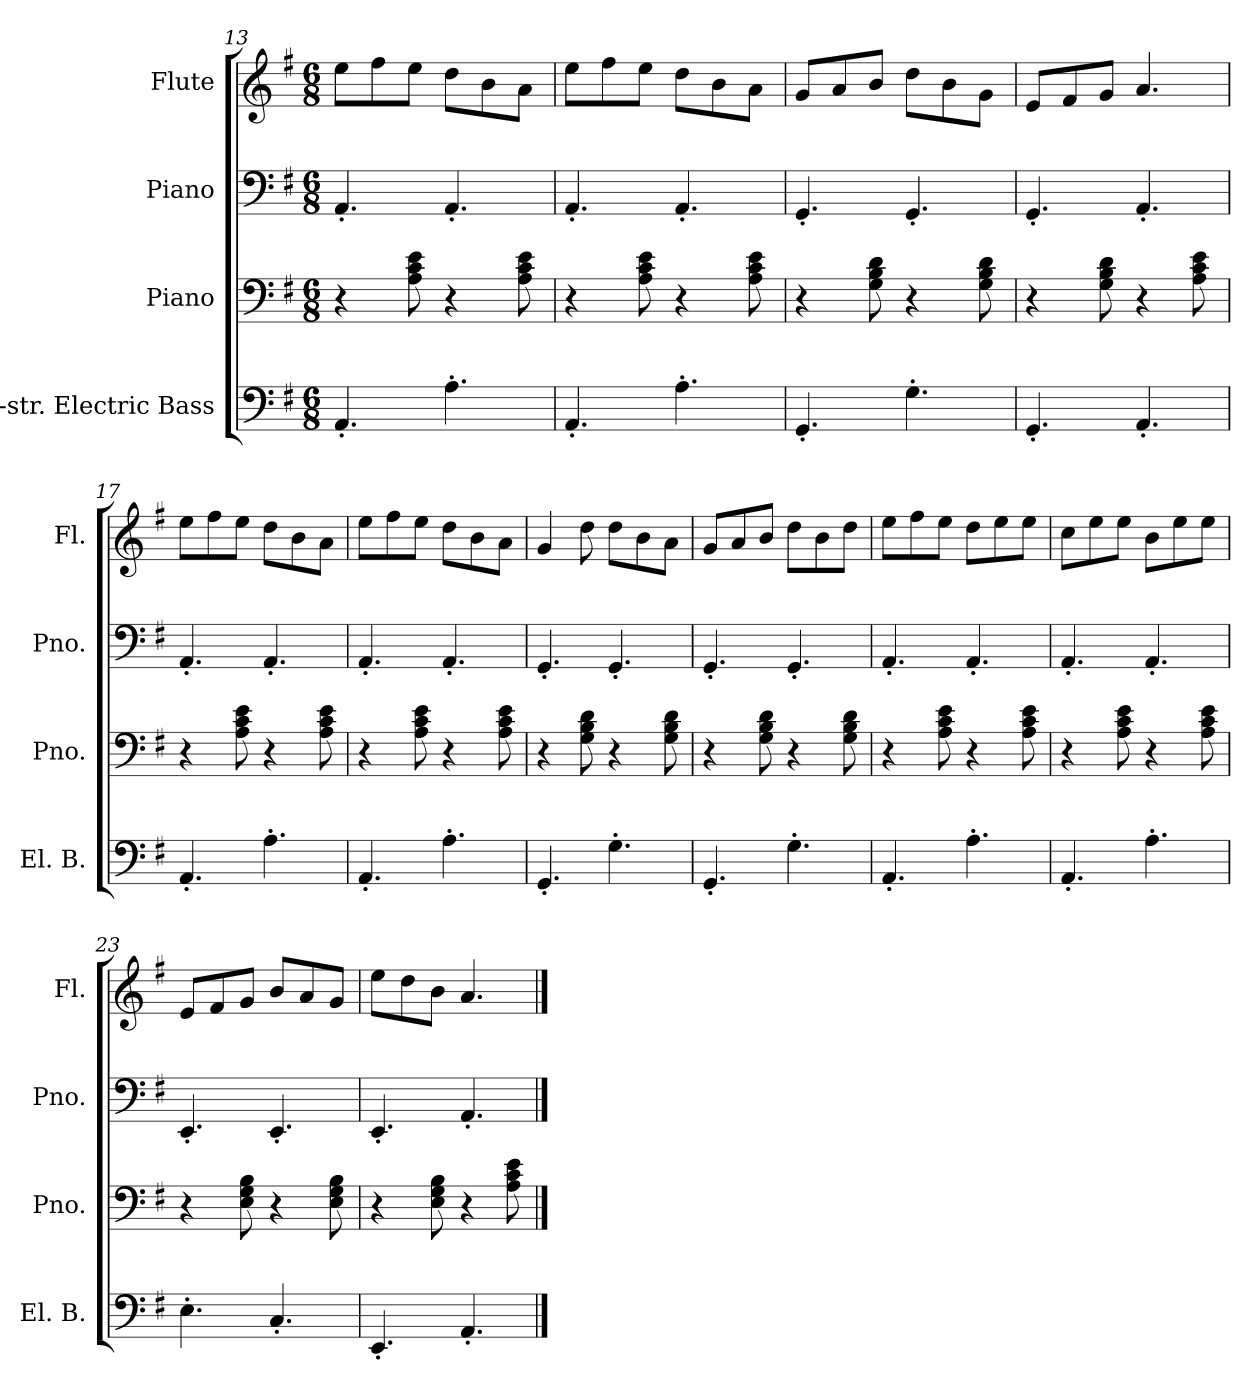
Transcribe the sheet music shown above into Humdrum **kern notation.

**kern	**kern	**kern	**kern
*part4	*part3	*part2	*part1
*staff4	*staff3	*staff2	*staff1
*I"5-str. Electric Bass	*I"Piano	*I"Piano	*I"Flute
*I'El. B.	*I'Pno.	*I'Pno.	*I'Fl.
*clefF4	*clefF4	*clefF4	*clefG2
*ITrd7c12	*	*	*
*k[f#]	*k[f#]	*k[f#]	*k[f#]
*M6/8	*M6/8	*M6/8	*M6/8
=13	=13	=13	=13
4.AAA'/	4r	4.AA'/	8ee\L
.	.	.	8ff#\
.	8A\ 8c\ 8e\	.	8ee\J
4.AA'\	4r	4.AA'/	8dd\L
.	.	.	8b\
.	8A\ 8c\ 8e\	.	8a\J
=14	=14	=14	=14
4.AAA'/	4r	4.AA'/	8ee\L
.	.	.	8ff#\
.	8A\ 8c\ 8e\	.	8ee\J
4.AA'\	4r	4.AA'/	8dd\L
.	.	.	8b\
.	8A\ 8c\ 8e\	.	8a\J
=15	=15	=15	=15
4.GGG'/	4r	4.GG'/	8g/L
.	.	.	8a/
.	8G\ 8B\ 8d\	.	8b/J
4.GG'\	4r	4.GG'/	8dd\L
.	.	.	8b\
.	8G\ 8B\ 8d\	.	8g\J
=16	=16	=16	=16
4.GGG'/	4r	4.GG'/	8e/L
.	.	.	8f#/
.	8G\ 8B\ 8d\	.	8g/J
4.AAA'/	4r	4.AA'/	4.a/
.	8A\ 8c\ 8e\	.	.
=17	=17	=17	=17
4.AAA'/	4r	4.AA'/	8ee\L
.	.	.	8ff#\
.	8A\ 8c\ 8e\	.	8ee\J
4.AA'\	4r	4.AA'/	8dd\L
.	.	.	8b\
.	8A\ 8c\ 8e\	.	8a\J
!!LO:PB:g=z
=18	=18	=18	=18
4.AAA'/	4r	4.AA'/	8ee\L
.	.	.	8ff#\
.	8A\ 8c\ 8e\	.	8ee\J
4.AA'\	4r	4.AA'/	8dd\L
.	.	.	8b\
.	8A\ 8c\ 8e\	.	8a\J
=19	=19	=19	=19
4.GGG'/	4r	4.GG'/	4g/
.	8G\ 8B\ 8d\	.	8dd\
4.GG'\	4r	4.GG'/	8dd\L
.	.	.	8b\
.	8G\ 8B\ 8d\	.	8a\J
=20	=20	=20	=20
4.GGG'/	4r	4.GG'/	8g/L
.	.	.	8a/
.	8G\ 8B\ 8d\	.	8b/J
4.GG'\	4r	4.GG'/	8dd\L
.	.	.	8b\
.	8G\ 8B\ 8d\	.	8dd\J
=21	=21	=21	=21
4.AAA'/	4r	4.AA'/	8ee\L
.	.	.	8ff#\
.	8A\ 8c\ 8e\	.	8ee\J
4.AA'\	4r	4.AA'/	8dd\L
.	.	.	8ee\
.	8A\ 8c\ 8e\	.	8ee\J
=22	=22	=22	=22
4.AAA'/	4r	4.AA'/	8cc\L
.	.	.	8ee\
.	8A\ 8c\ 8e\	.	8ee\J
4.AA'\	4r	4.AA'/	8b\L
.	.	.	8ee\
.	8A\ 8c\ 8e\	.	8ee\J
=23	=23	=23	=23
4.EE'\	4r	4.EE'/	8e/L
.	.	.	8f#/
.	8E\ 8G\ 8B\	.	8g/J
4.CC'/	4r	4.EE'/	8b/L
.	.	.	8a/
.	8E\ 8G\ 8B\	.	8g/J
!!LO:LB:g=z
=24	=24	=24	=24
4.EEE'/	4r	4.EE'/	8ee\L
.	.	.	8dd\
.	8E\ 8G\ 8B\	.	8b\J
4.AAA'/	4r	4.AA'/	4.a/
.	8A\ 8c\ 8e\	.	.
==	==	==	==
*-	*-	*-	*-
